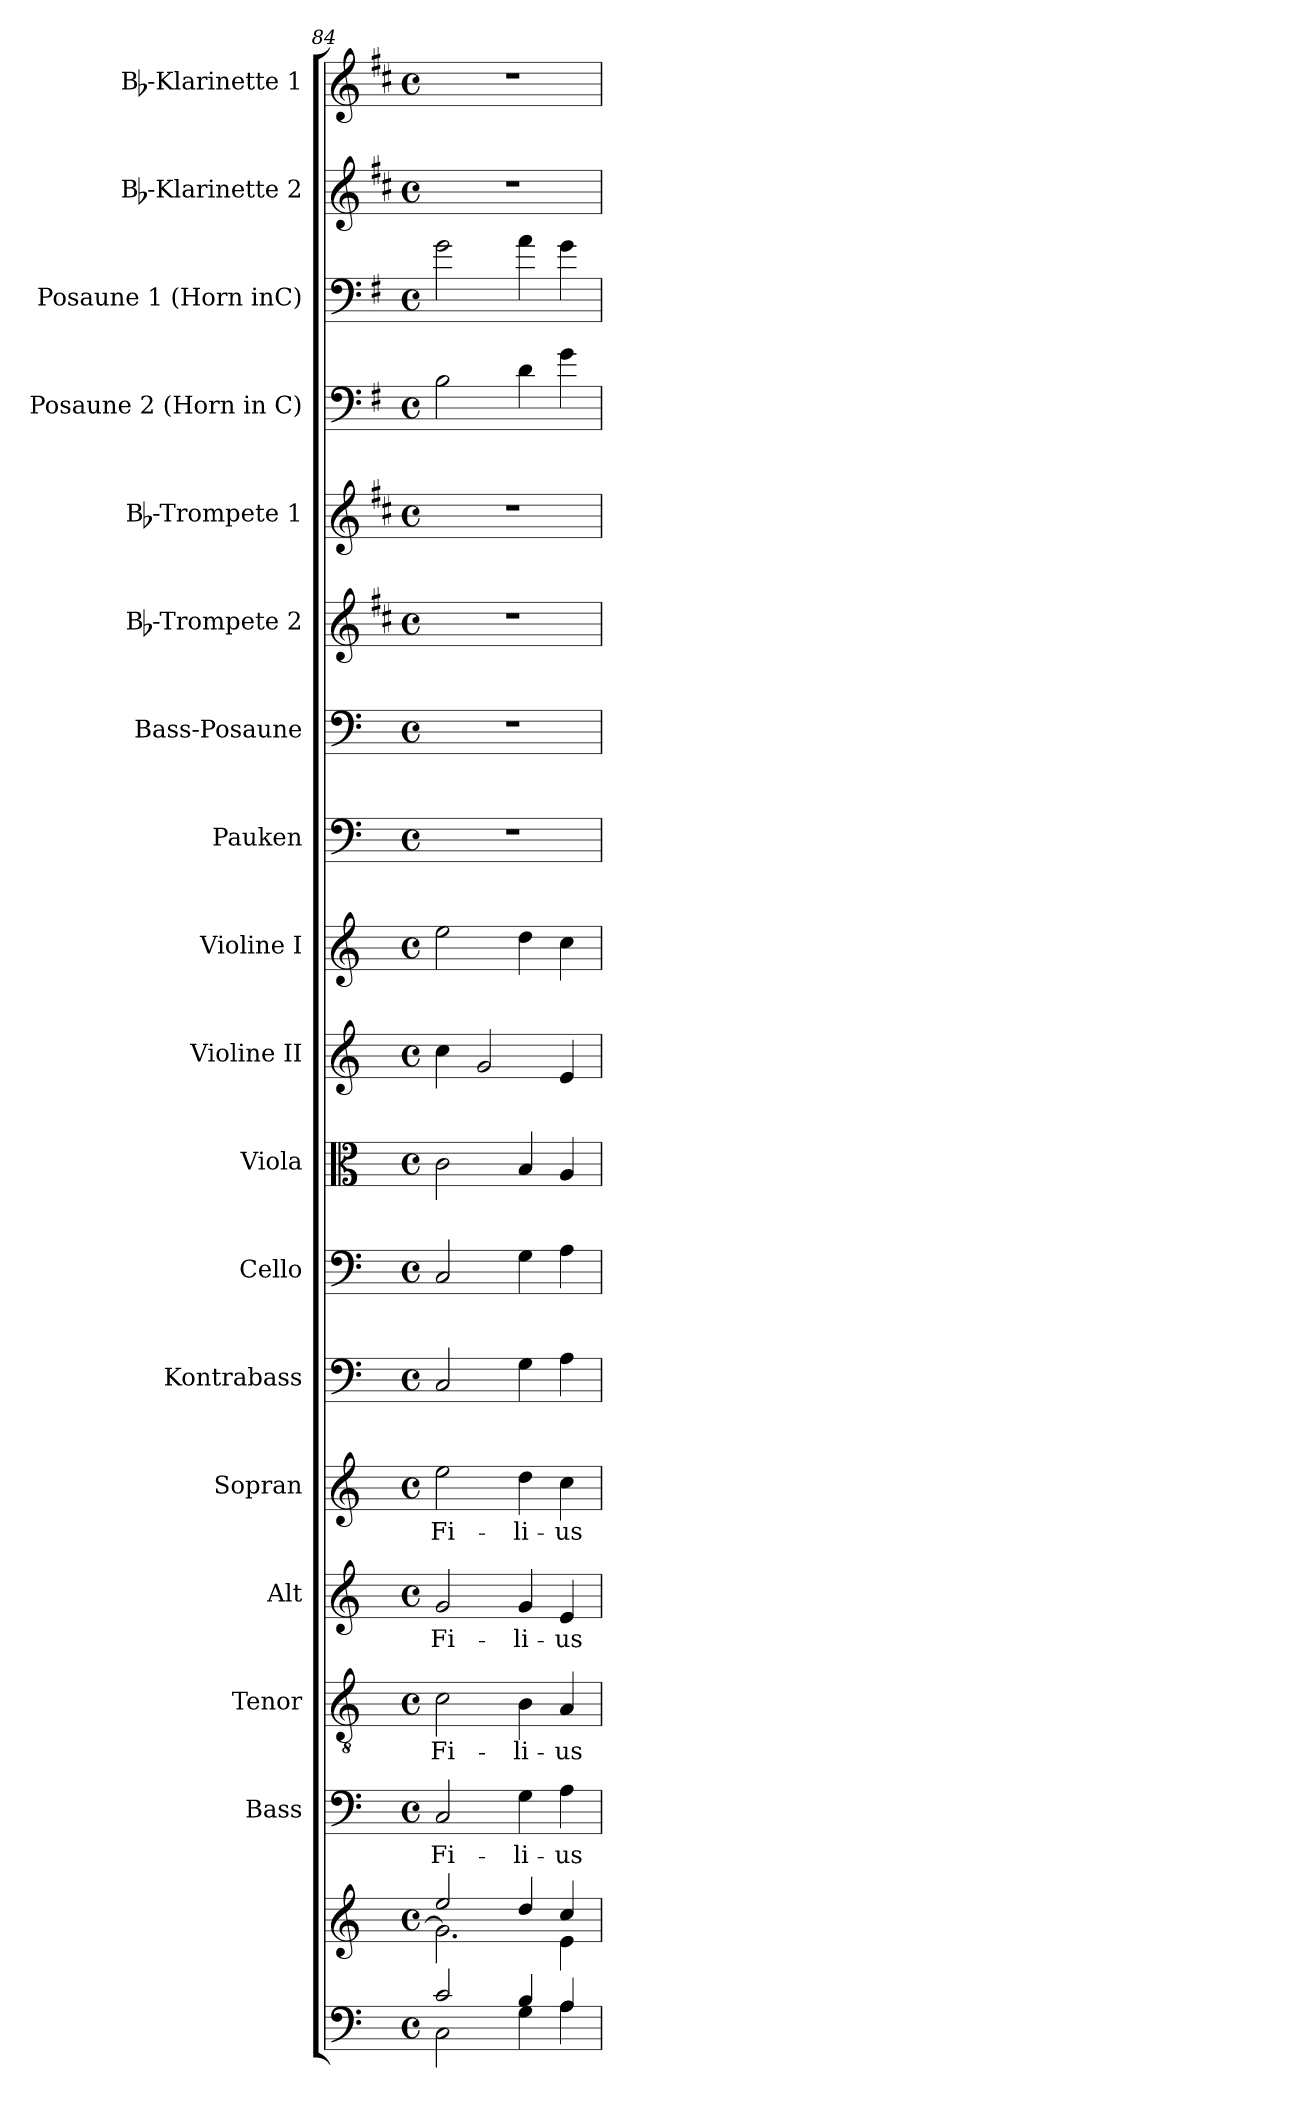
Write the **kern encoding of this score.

**kern	**kern	**kern	**text	**kern	**text	**kern	**text	**kern	**text	**kern	**kern	**kern	**kern	**kern	**kern	**kern	**kern	**kern	**kern	**kern	**kern	**kern
*part18	*part18	*part17	*part17	*part16	*part16	*part15	*part15	*part14	*part14	*part13	*part12	*part11	*part10	*part9	*part8	*part7	*part6	*part5	*part4	*part3	*part2	*part1
*staff19	*staff18	*staff17	*staff17	*staff16	*staff16	*staff15	*staff15	*staff14	*staff14	*staff13	*staff12	*staff11	*staff10	*staff9	*staff8	*staff7	*staff6	*staff5	*staff4	*staff3	*staff2	*staff1
*	*	*I"Bass	*	*I"Tenor	*	*I"Alt	*	*I"Sopran	*	*I"Kontrabass	*I"Cello	*I"Viola	*I"Violine II	*I"Violine I	*I"Pauken	*I"Bass-Posaune	*I"Bb-Trompete 2	*I"Bb-Trompete 1	*I"Posaune 2 (Horn in C)	*I"Posaune 1 (Horn inC)	*I"Bb-Klarinette 2	*I"Bb-Klarinette 1
*	*	*I'B.	*	*I'T.	*	*I'A.	*	*I'S.	*	*I'Kb.	*	*I'Vla.	*I'Vl. II	*I'Vl. I	*I'Pk.	*I'B-Pos.	*I'Bb Trp. 2	*I'Bb Trp. 1	*I'Pos. 2	*I'Pos. 1	*I'Bb Kl. 2	*I'Bb Kl. 1
*clefF4	*clefG2	*clefF4	*	*clefGv2	*	*clefG2	*	*clefG2	*	*clefF4	*clefF4	*clefC3	*clefG2	*clefG2	*clefF4	*clefF4	*clefG2	*clefG2	*clefF4	*clefF4	*clefG2	*clefG2
*	*	*	*	*	*	*	*	*	*	*ITrd7c12	*	*	*	*	*	*	*ITrd1c2	*ITrd1c2	*ITrd4c7	*ITrd4c7	*ITrd1c2	*ITrd1c2
*k[]	*k[]	*k[]	*	*k[]	*	*k[]	*	*k[]	*	*k[]	*k[]	*k[]	*k[]	*k[]	*k[]	*k[]	*k[]	*k[]	*k[]	*k[]	*k[]	*k[]
*C:	*C:	*C:	*	*C:	*	*C:	*	*C:	*	*C:	*C:	*C:	*C:	*C:	*C:	*C:	*C:	*C:	*C:	*C:	*C:	*C:
*M4/4	*M4/4	*M4/4	*	*M4/4	*	*M4/4	*	*M4/4	*	*M4/4	*M4/4	*M4/4	*M4/4	*M4/4	*M4/4	*M4/4	*M4/4	*M4/4	*M4/4	*M4/4	*M4/4	*M4/4
*met(c)	*met(c)	*met(c)	*	*met(c)	*	*met(c)	*	*met(c)	*	*met(c)	*met(c)	*met(c)	*met(c)	*met(c)	*met(c)	*met(c)	*met(c)	*met(c)	*met(c)	*met(c)	*met(c)	*met(c)
=84	=84	=84	=84	=84	=84	=84	=84	=84	=84	=84	=84	=84	=84	=84	=84	=84	=84	=84	=84	=84	=84	=84
*^	*^	*	*	*	*	*	*	*	*	*	*	*	*	*	*	*	*	*	*	*	*	*
!	!	!	!	!	!LO:LY:b	!	!LO:LY:b	!	!LO:LY:b	!	!LO:LY:b	!	!	!	!	!	!	!	!	!	!	!	!	!
2c/	2C\	2ee/	2.g\]	2C/	Fi-	2c\	Fi-	2g/	Fi-	2ee\	Fi-	2CC/	2C/	2c\	4cc\	2ee\	1r	1r	1r	1r	2E\	2c\	1r	1r
.	.	.	.	.	.	.	.	.	.	.	.	.	.	.	2g/	.	.	.	.	.	.	.	.	.
!	!	!	!	!	!LO:LY:b	!	!LO:LY:b	!	!LO:LY:b	!	!LO:LY:b	!	!	!	!	!	!	!	!	!	!	!	!	!
4B/	4G\	4dd/	.	4G\	-li-	4B\	-li-	4g/	-li-	4dd\	-li-	4GG\	4G\	4B/	.	4dd\	.	.	.	.	4G\	4d\	.	.
!	!	!	!	!	!LO:LY:b	!	!LO:LY:b	!	!LO:LY:b	!	!LO:LY:b	!	!	!	!	!	!	!	!	!	!	!	!	!
4A/	4A\	4cc/	4e\	4A\	-us	4A/	-us	4e/	-us	4cc\	-us	4AA\	4A\	4A/	4e/	4cc\	.	.	.	.	4c\	4c\	.	.
*v	*v	*	*	*	*	*	*	*	*	*	*	*	*	*	*	*	*	*	*	*	*	*	*	*
*	*v	*v	*	*	*	*	*	*	*	*	*	*	*	*	*	*	*	*	*	*	*	*	*
=	=	=	=	=	=	=	=	=	=	=	=	=	=	=	=	=	=	=	=	=	=	=
*-	*-	*-	*-	*-	*-	*-	*-	*-	*-	*-	*-	*-	*-	*-	*-	*-	*-	*-	*-	*-	*-	*-
